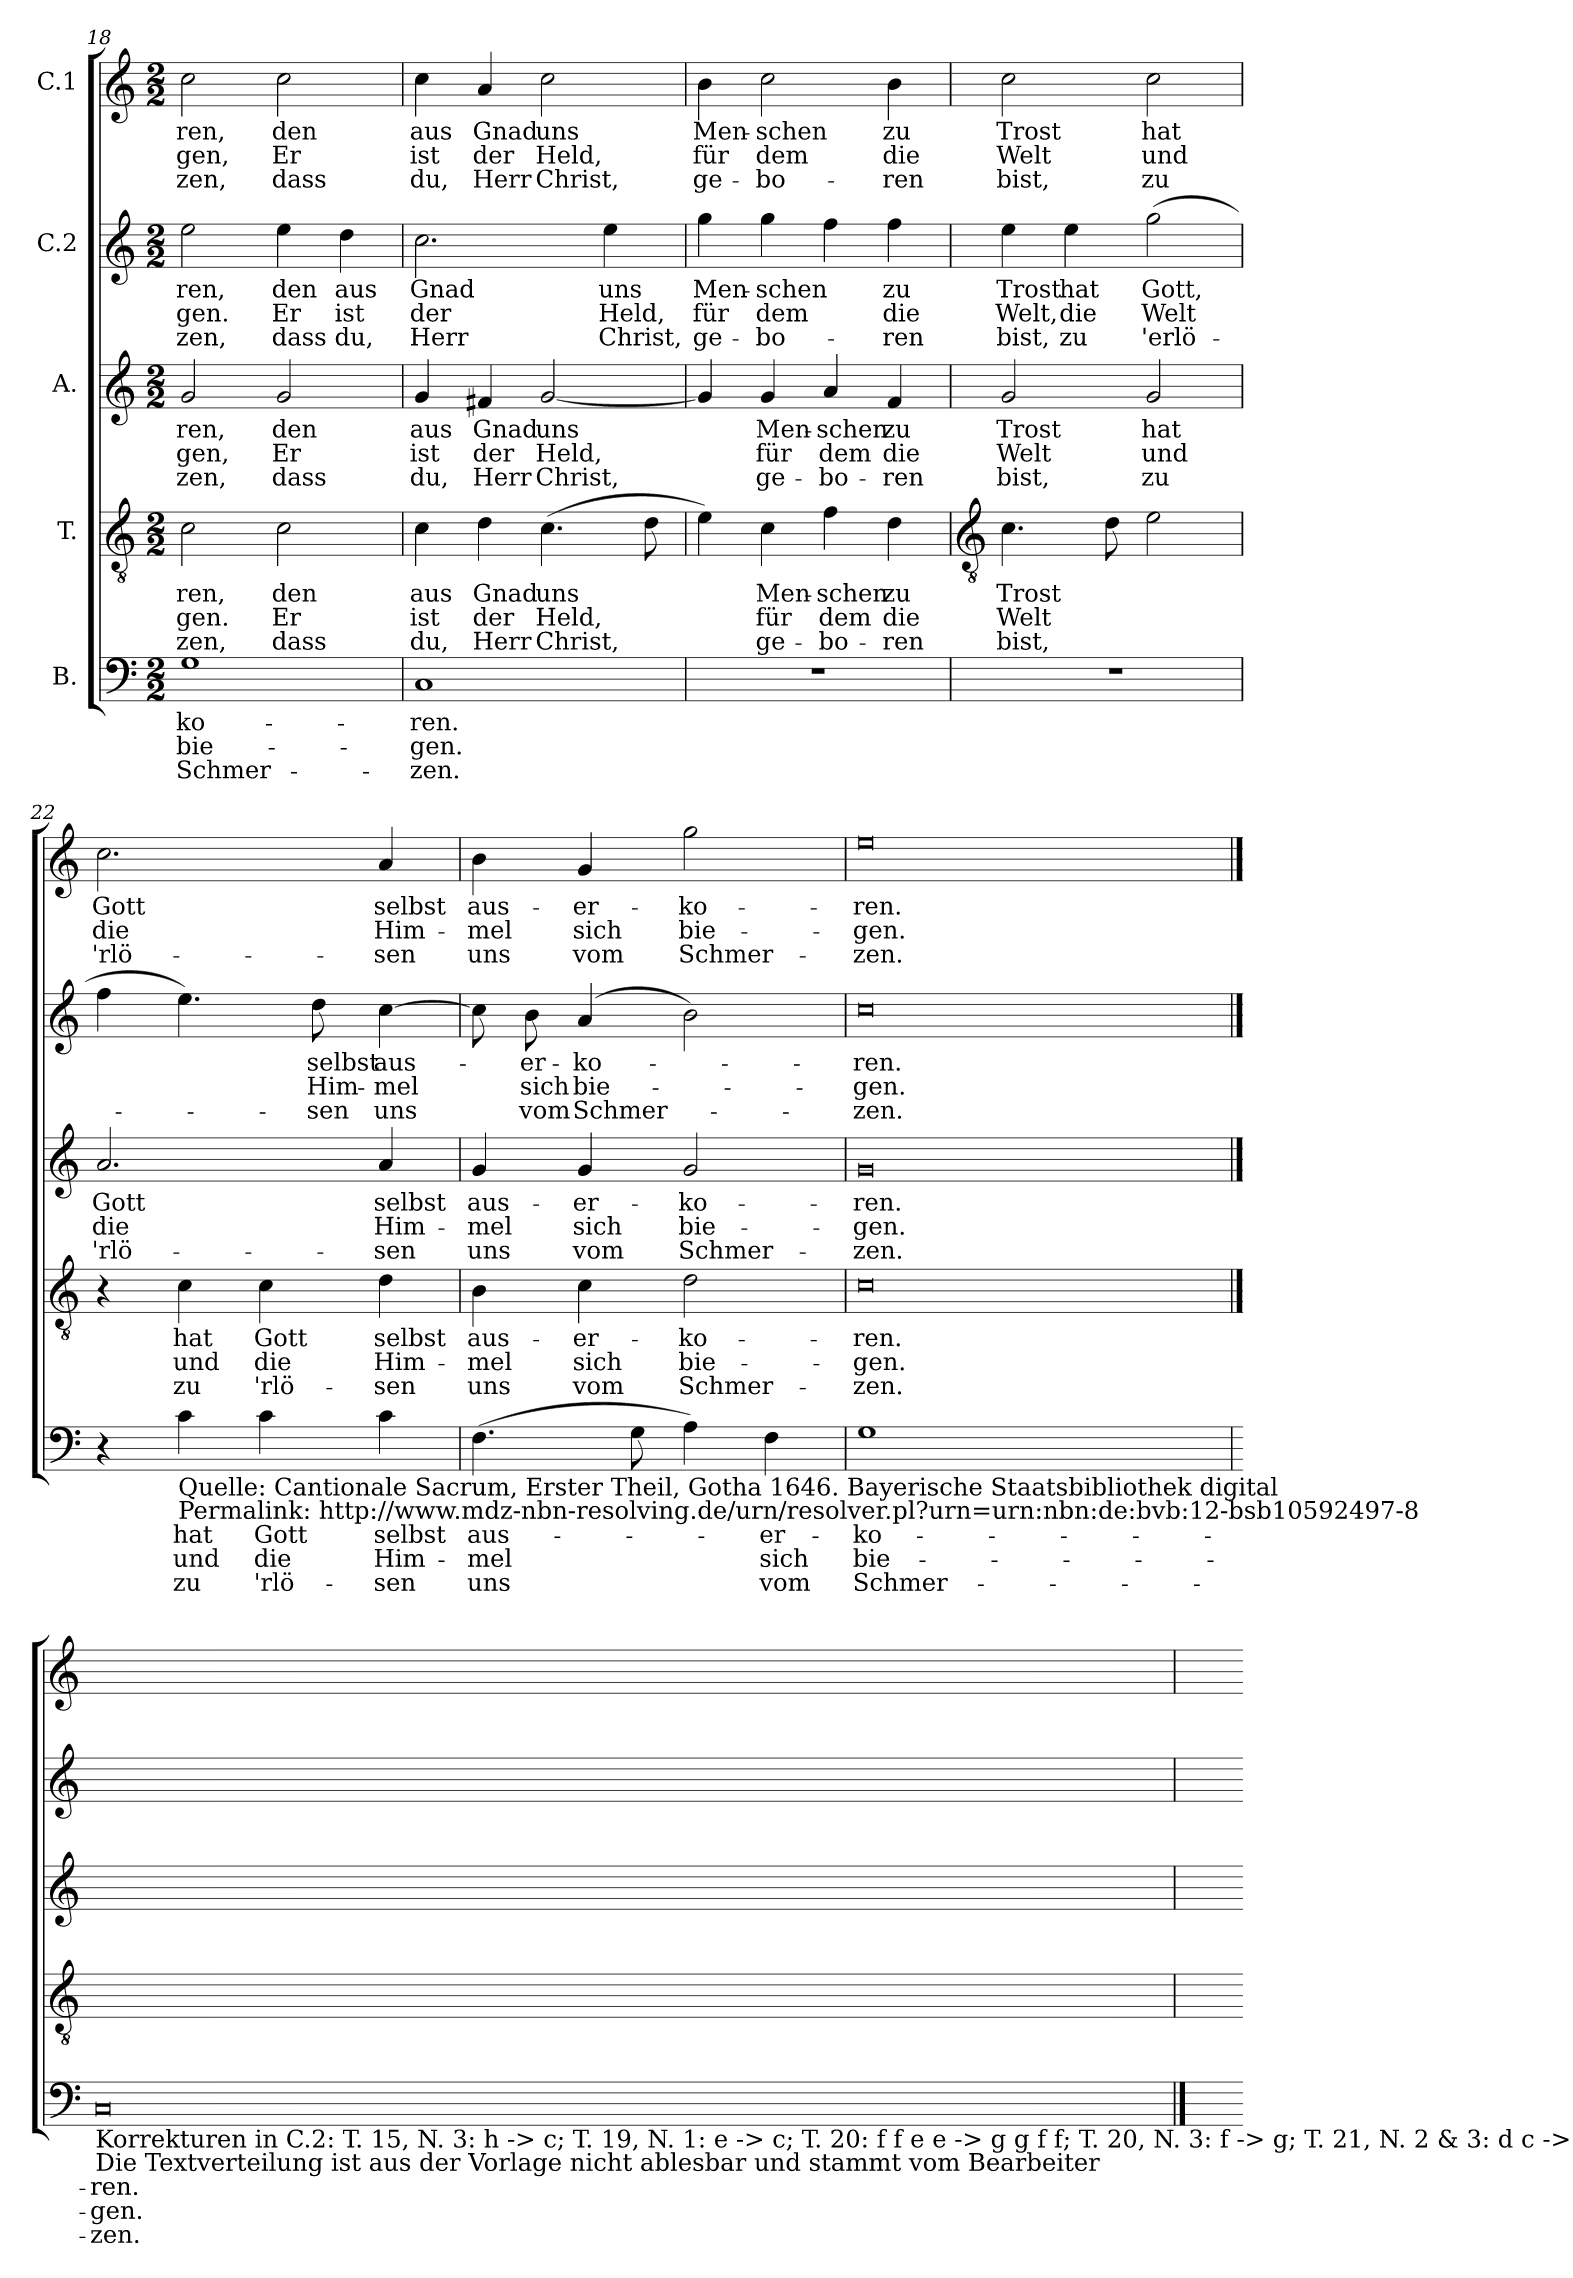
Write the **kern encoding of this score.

**kern	**text	**text	**text	**kern	**text	**text	**text	**kern	**text	**text	**text	**kern	**text	**text	**text	**kern	**text	**text	**text
*part5	*part5	*part5	*part5	*part4	*part4	*part4	*part4	*part3	*part3	*part3	*part3	*part2	*part2	*part2	*part2	*part1	*part1	*part1	*part1
*staff5	*staff5	*staff5	*staff5	*staff4	*staff4	*staff4	*staff4	*staff3	*staff3	*staff3	*staff3	*staff2	*staff2	*staff2	*staff2	*staff1	*staff1	*staff1	*staff1
*I"B.	*	*	*	*I"T.	*	*	*	*I"A.	*	*	*	*I"C.2	*	*	*	*I"C.1	*	*	*
!!LO:LB:g=z
*clefF4	*	*	*	*clefGv2	*	*	*	*clefG2	*	*	*	*clefG2	*	*	*	*clefG2	*	*	*
*k[]	*	*	*	*k[]	*	*	*	*k[]	*	*	*	*k[]	*	*	*	*k[]	*	*	*
*C:	*	*	*	*C:	*	*	*	*C:	*	*	*	*C:	*	*	*	*C:	*	*	*
*M2/2	*	*	*	*M2/2	*	*	*	*M2/2	*	*	*	*M2/2	*	*	*	*M2/2	*	*	*
=18	=18	=18	=18	=18	=18	=18	=18	=18	=18	=18	=18	=18	=18	=18	=18	=18	=18	=18	=18
!	!LO:LY:b	!LO:LY:b	!LO:LY:b	!	!LO:LY:b	!LO:LY:b	!LO:LY:b	!	!LO:LY:b	!LO:LY:b	!LO:LY:b	!	!LO:LY:b	!LO:LY:b	!LO:LY:b	!	!LO:LY:b	!LO:LY:b	!LO:LY:b
1G	ko-	-bie-	-Schmer-	2c	-ren,	gen.	zen,	2g	-ren,	gen,	zen,	2ee	-ren,	gen.	zen,	2cc	-ren,	gen,	zen,
!	!	!	!	!	!LO:LY:b	!LO:LY:b	!LO:LY:b	!	!LO:LY:b	!LO:LY:b	!LO:LY:b	!	!LO:LY:b	!LO:LY:b	!LO:LY:b	!	!LO:LY:b	!LO:LY:b	!LO:LY:b
.	.	.	.	2c	den	Er	dass	2g	den	Er	dass	4ee	den	Er	dass	2cc	den	Er	dass
!	!	!	!	!	!	!	!	!	!	!	!	!	!LO:LY:b	!LO:LY:b	!LO:LY:b	!	!	!	!
.	.	.	.	.	.	.	.	.	.	.	.	4dd	aus	ist	du,	.	.	.	.
=19	=19	=19	=19	=19	=19	=19	=19	=19	=19	=19	=19	=19	=19	=19	=19	=19	=19	=19	=19
!	!LO:LY:b	!LO:LY:b	!LO:LY:b	!	!LO:LY:b	!LO:LY:b	!LO:LY:b	!	!LO:LY:b	!LO:LY:b	!LO:LY:b	!	!LO:LY:b	!LO:LY:b	!LO:LY:b	!	!LO:LY:b	!LO:LY:b	!LO:LY:b
1C	-ren.	gen.	zen.	4c	aus	ist	du,	4g	aus	ist	du,	2.cc	Gnad	der	Herr	4cc	aus	ist	du,
!	!	!	!	!	!LO:LY:b	!LO:LY:b	!LO:LY:b	!	!LO:LY:b	!LO:LY:b	!LO:LY:b	!	!	!	!	!	!LO:LY:b	!LO:LY:b	!LO:LY:b
.	.	.	.	4d	Gnad	der	Herr	4f#X	Gnad	der	Herr	.	.	.	.	4a	Gnad	der	Herr
!	!	!	!	!	!LO:LY:b	!LO:LY:b	!LO:LY:b	!	!LO:LY:b	!LO:LY:b	!LO:LY:b	!	!	!	!	!	!LO:LY:b	!LO:LY:b	!LO:LY:b
.	.	.	.	(>4.c	uns	Held,	Christ,	[2g	uns	Held,	Christ,	.	.	.	.	2cc	uns	Held,	Christ,
!	!	!	!	!	!	!	!	!	!	!	!	!	!LO:LY:b	!LO:LY:b	!LO:LY:b	!	!	!	!
.	.	.	.	.	.	.	.	.	.	.	.	4ee	uns	Held,	Christ,	.	.	.	.
.	.	.	.	8d	.	.	.	.	.	.	.	.	.	.	.	.	.	.	.
=20	=20	=20	=20	=20	=20	=20	=20	=20	=20	=20	=20	=20	=20	=20	=20	=20	=20	=20	=20
!	!	!	!	!	!	!	!	!	!	!	!	!	!LO:LY:b	!LO:LY:b	!LO:LY:b	!	!LO:LY:b	!LO:LY:b	!LO:LY:b
1r	.	.	.	4e)	.	.	.	4g]	.	.	.	4gg	Men-	-für	ge-	4b	Men-	-für	ge-
!	!	!	!	!	!LO:LY:b	!LO:LY:b	!LO:LY:b	!	!LO:LY:b	!LO:LY:b	!LO:LY:b	!	!LO:LY:b	!LO:LY:b	!LO:LY:b	!	!LO:LY:b	!LO:LY:b	!LO:LY:b
.	.	.	.	4c	Men-	-für	ge-	4g	Men-	-für	ge-	4gg	-schen	dem	bo-	2cc	-schen	dem	bo-
!	!	!	!	!	!LO:LY:b	!LO:LY:b	!LO:LY:b	!	!LO:LY:b	!LO:LY:b	!LO:LY:b	!	!	!	!	!	!	!	!
.	.	.	.	4f	-schen	dem	bo-	4a	-schen	dem	bo-	4ff	.	.	.	.	.	.	.
!	!	!	!	!	!LO:LY:b	!LO:LY:b	!LO:LY:b	!	!LO:LY:b	!LO:LY:b	!LO:LY:b	!	!LO:LY:b	!LO:LY:b	!LO:LY:b	!	!LO:LY:b	!LO:LY:b	!LO:LY:b
.	.	.	.	4d	-zu	die	ren	4f	-zu	die	ren	4ff	-zu	die	ren	4b	-zu	die	ren
!!LO:LB:g=z
=21	=21	=21	=21	=21	=21	=21	=21	=21	=21	=21	=21	=21	=21	=21	=21	=21	=21	=21	=21
*	*	*	*	*clefGv2	*	*	*	*	*	*	*	*	*	*	*	*	*	*	*
!	!	!	!	!	!LO:LY:b	!LO:LY:b	!LO:LY:b	!	!LO:LY:b	!LO:LY:b	!LO:LY:b	!	!LO:LY:b	!LO:LY:b	!LO:LY:b	!	!LO:LY:b	!LO:LY:b	!LO:LY:b
1r	.	.	.	4.c	Trost	Welt	bist,	2g	Trost	Welt	bist,	4ee	Trost	Welt,	bist,	2cc	Trost	Welt	bist,
!	!	!	!	!	!	!	!	!	!	!	!	!	!LO:LY:b	!LO:LY:b	!LO:LY:b	!	!	!	!
.	.	.	.	.	.	.	.	.	.	.	.	4ee	hat	die	zu	.	.	.	.
.	.	.	.	8d	.	.	.	.	.	.	.	.	.	.	.	.	.	.	.
!	!	!	!	!	!	!	!	!	!LO:LY:b	!LO:LY:b	!LO:LY:b	!	!LO:LY:b	!LO:LY:b	!LO:LY:b	!	!LO:LY:b	!LO:LY:b	!LO:LY:b
.	.	.	.	2e	.	.	.	2g	hat	und	zu	(>2gg	Gott,	Welt	'erlö-	2cc	hat	und	zu
!!LO:LB:g=z
=22	=22	=22	=22	=22	=22	=22	=22	=22	=22	=22	=22	=22	=22	=22	=22	=22	=22	=22	=22
!	!	!	!	!	!	!	!	!	!LO:LY:b	!LO:LY:b	!LO:LY:b	!	!	!	!	!	!LO:LY:b	!LO:LY:b	!LO:LY:b
4r	.	.	.	4r	.	.	.	2.a	Gott	die	'rlö-	4ff	.	.	.	2.cc	Gott	die	'rlö-
!LO:TX:b:t=Quelle&colon; Cantionale Sacrum, Erster Theil, Gotha 1646. Bayerische Staatsbibliothek digital\nPermalink&colon; http&colon;//www.mdz-nbn-resolving.de/urn/resolver.pl?urn=urn&colon;nbn&colon;de&colon;bvb&colon;12-bsb10592497-8	!	!	!	!	!	!	!	!	!	!	!	!	!	!	!	!	!	!	!
!	!LO:LY:b	!LO:LY:b	!LO:LY:b	!	!LO:LY:b	!LO:LY:b	!LO:LY:b	!	!	!	!	!	!	!	!	!	!	!	!
4c	hat	und	zu	4c	hat	und	zu	.	.	.	.	4.ee)	.	.	.	.	.	.	.
!	!LO:LY:b	!LO:LY:b	!LO:LY:b	!	!LO:LY:b	!LO:LY:b	!LO:LY:b	!	!	!	!	!	!	!	!	!	!	!	!
4c	Gott	die	'rlö-	4c	Gott	die	'rlö-	.	.	.	.	.	.	.	.	.	.	.	.
!	!	!	!	!	!	!	!	!	!	!	!	!	!LO:LY:b	!LO:LY:b	!LO:LY:b	!	!	!	!
.	.	.	.	.	.	.	.	.	.	.	.	8dd	-selbst	Him-	-sen	.	.	.	.
!	!LO:LY:b	!LO:LY:b	!LO:LY:b	!	!LO:LY:b	!LO:LY:b	!LO:LY:b	!	!LO:LY:b	!LO:LY:b	!LO:LY:b	!	!LO:LY:b	!LO:LY:b	!LO:LY:b	!	!LO:LY:b	!LO:LY:b	!LO:LY:b
4c	-selbst	Him-	-sen	4d	-selbst	Him-	-sen	4a	-selbst	Him-	-sen	[4cc	aus-	-mel	uns	4a	-selbst	Him-	-sen
=23	=23	=23	=23	=23	=23	=23	=23	=23	=23	=23	=23	=23	=23	=23	=23	=23	=23	=23	=23
!	!LO:LY:b	!LO:LY:b	!LO:LY:b	!	!LO:LY:b	!LO:LY:b	!LO:LY:b	!	!LO:LY:b	!LO:LY:b	!LO:LY:b	!	!	!	!	!	!LO:LY:b	!LO:LY:b	!LO:LY:b
(>4.F	aus-	-mel	uns	4B	aus-	-mel	uns	4g	aus-	-mel	uns	8cc]	.	.	.	4b	aus-	-mel	uns
!	!	!	!	!	!	!	!	!	!	!	!	!	!LO:LY:b	!LO:LY:b	!LO:LY:b	!	!	!	!
.	.	.	.	.	.	.	.	.	.	.	.	8b	er-	-sich	vom	.	.	.	.
!	!	!	!	!	!LO:LY:b	!LO:LY:b	!LO:LY:b	!	!LO:LY:b	!LO:LY:b	!LO:LY:b	!	!LO:LY:b	!LO:LY:b	!LO:LY:b	!	!LO:LY:b	!LO:LY:b	!LO:LY:b
.	.	.	.	4c	er-	-sich	vom	4g	er-	-sich	vom	(<4a	ko-	-bie-	-Schmer-	4g	er-	-sich	vom
8G	.	.	.	.	.	.	.	.	.	.	.	.	.	.	.	.	.	.	.
!	!	!	!	!	!LO:LY:b	!LO:LY:b	!LO:LY:b	!	!LO:LY:b	!LO:LY:b	!LO:LY:b	!	!	!	!	!	!LO:LY:b	!LO:LY:b	!LO:LY:b
4A)	.	.	.	2d	ko-	-bie-	-Schmer-	2g	ko-	-bie-	-Schmer-	2b)	.	.	.	2gg	ko-	-bie-	-Schmer-
!	!LO:LY:b	!LO:LY:b	!LO:LY:b	!	!	!	!	!	!	!	!	!	!	!	!	!	!	!	!
4F	er-	-sich	vom	.	.	.	.	.	.	.	.	.	.	.	.	.	.	.	.
=24	=24	=24	=24	=24	=24	=24	=24	=24	=24	=24	=24	=24	=24	=24	=24	=24	=24	=24	=24
!	!LO:LY:b	!LO:LY:b	!LO:LY:b	!	!LO:LY:b	!LO:LY:b	!LO:LY:b	!	!LO:LY:b	!LO:LY:b	!LO:LY:b	!	!LO:LY:b	!LO:LY:b	!LO:LY:b	!	!LO:LY:b	!LO:LY:b	!LO:LY:b
1G	ko-	-bie-	-Schmer-	0c	-ren.	gen.	zen.	0g	-ren.	gen.	zen.	0cc	-ren.	gen.	zen.	0ee	-ren.	gen.	zen.
1ryy	.	.	.	.	.	.	.	.	.	.	.	.	.	.	.	.	.	.	.
=	==	==	==	==	==	==	==	==	==	==	==	==	==	==	==	==	==	==	==
!LO:TX:b:t=Korrekturen in C.2&colon; T. 15, N. 3&colon; h -> c; T. 19, N. 1&colon; e -> c; T. 20&colon; f f e e -> g g f f; T. 20, N. 3&colon; f -> g; T. 21, N. 2 & 3&colon;  d c -> e c\nDie Textverteilung ist aus der Vorlage nicht ablesbar und stammt vom Bearbeiter	!	!	!	!	!	!	!	!	!	!	!	!	!	!	!	!	!	!	!
!	!LO:LY:b	!LO:LY:b	!LO:LY:b	!	!	!	!	!	!	!	!	!	!	!	!	!	!	!	!
0C	-ren.	gen.	zen.	1ryy	.	.	.	1ryy	.	.	.	1ryy	.	.	.	1ryy	.	.	.
.	.	.	.	1ryy	.	.	.	1ryy	.	.	.	1ryy	.	.	.	1ryy	.	.	.
==	=	=	=	=	=	=	=	=	=	=	=	=	=	=	=	=	=	=	=
*-	*-	*-	*-	*-	*-	*-	*-	*-	*-	*-	*-	*-	*-	*-	*-	*-	*-	*-	*-
